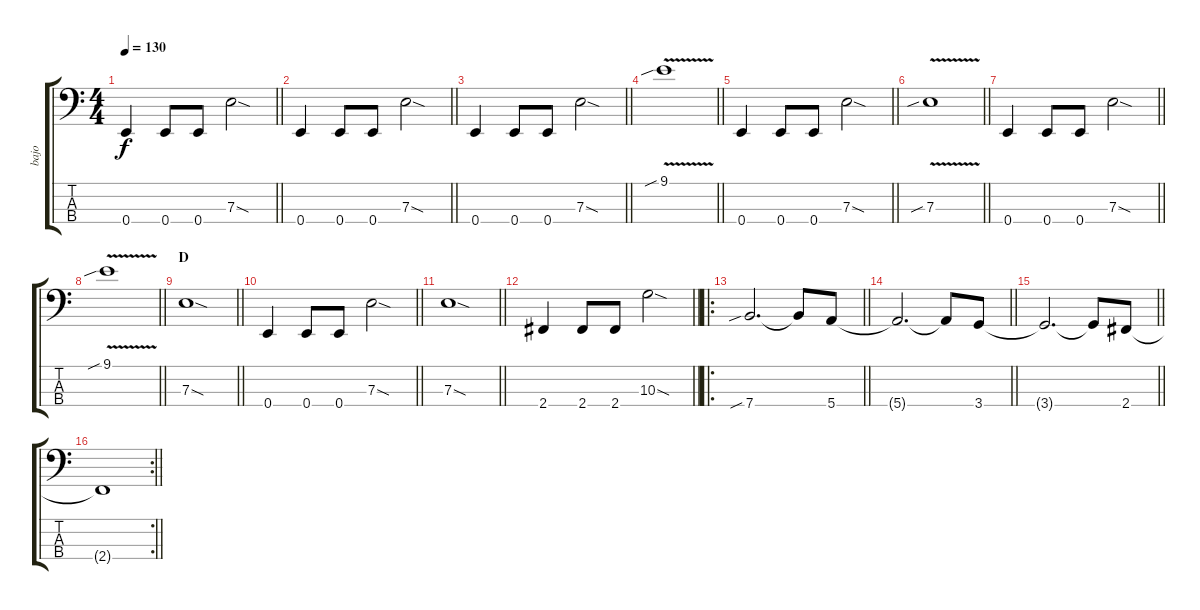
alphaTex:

\track ("bajo" "bajo") {instrument electricbassfinger}
\staff {score tabs}
\tuning (G2 D2 A1 E1) {hide}
\ts (4 4)
\tempo 130
\clef f4
\barLineRight lightlight
\ks c
0.4.4{dy f} 0.4.8 0.4.8 7.3{sod}.2 |
\barLineRight lightlight
0.4.4 0.4.8 0.4.8 7.3{sod}.2 |
\barLineRight lightlight
0.4.4 0.4.8 0.4.8 7.3{sod}.2 |
\barLineRight lightlight
9.1{v sib}.1 |
\barLineRight lightlight
0.4.4 0.4.8 0.4.8 7.3{sod}.2 |
\barLineRight lightlight
7.3{v sib}.1 |
\barLineRight lightlight
0.4.4 0.4.8 0.4.8 7.3{sod}.2 |
\barLineRight lightlight
9.1{v sib}.1 |
\section ("" "D")
\barLineRight lightlight
7.3{sod}.1 |
\barLineRight lightlight
0.4.4 0.4.8 0.4.8 7.3{sod}.2 |
\barLineRight lightlight
7.3{sod}.1 |
\barLineRight lightlight
2.4.4 2.4.8 2.4.8 10.3{sod}.2 |
\ro
\barLineRight lightlight
7.4{sib}.2{d} 7.4{t}.8 5.4.8 |
\barLineRight lightlight
5.4{t}.2{d} 5.4{t}.8 3.4.8 |
\barLineRight lightlight
3.4{t}.2{d} 3.4{t}.8 2.4.8 |
\rc 2
\barLineRight lightlight
2.4{t}.1
